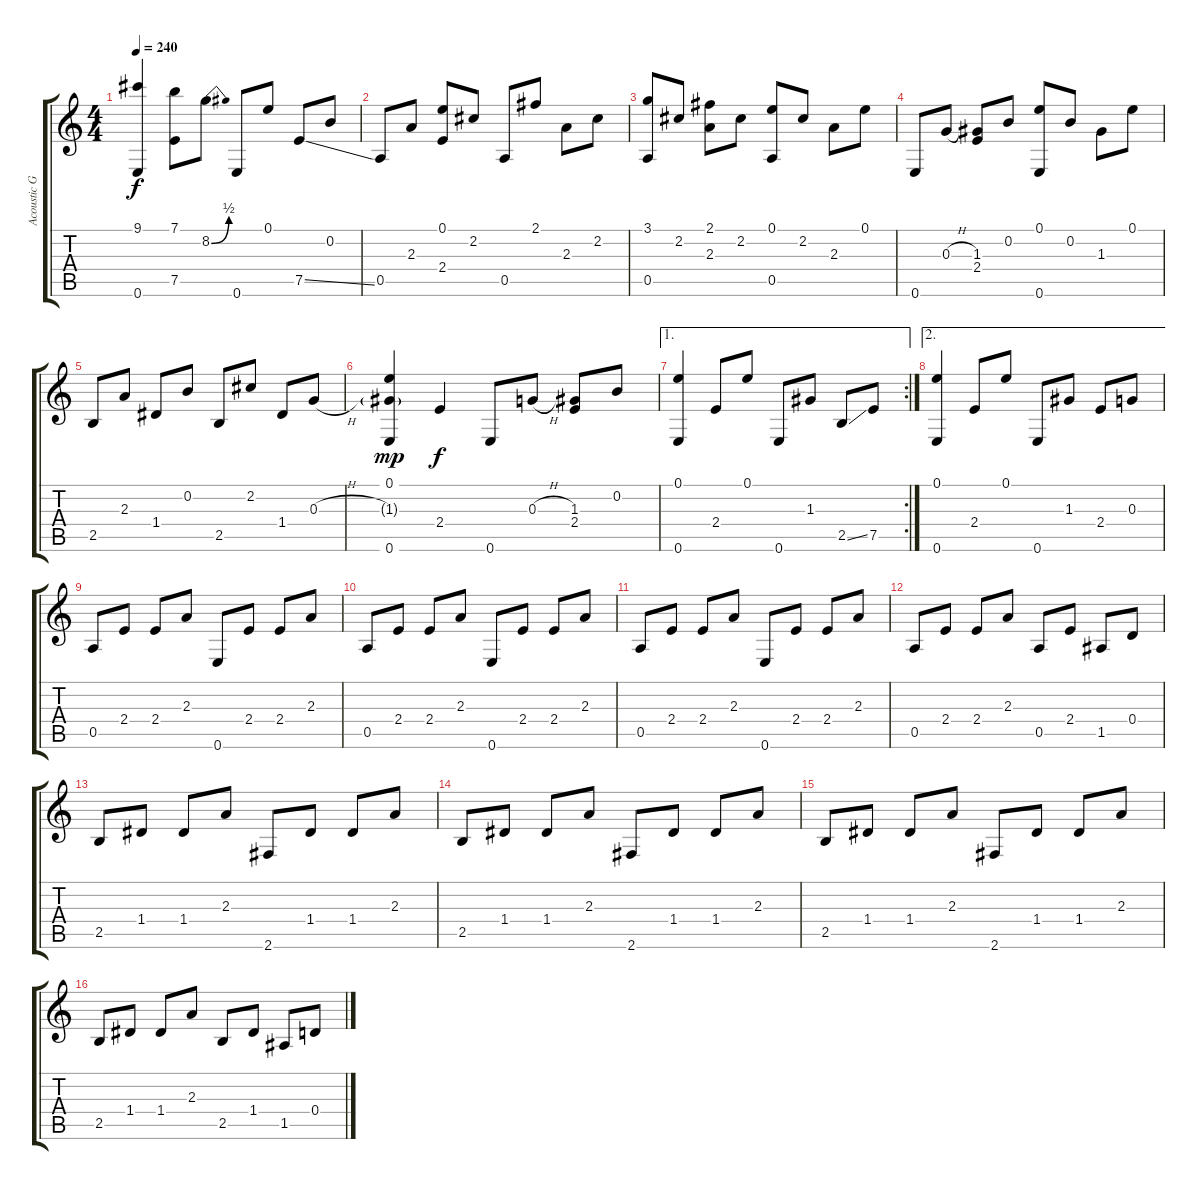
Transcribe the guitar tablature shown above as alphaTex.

\track ("Acoustic Guitar" "Acoustic G") {instrument acousticguitarsteel}
\staff {score tabs}
\tuning (E4 B3 G3 D3 A2 E2) {hide}
\ts (4 4)
\tempo 240
\clef g2
\ks c
(9.1 0.6).4{dy f} (7.1 7.5).8 8.2{be (bend 0 0 60 2)}.8 0.6.8 0.1.8 7.5{ss}.8 0.2.8 |
0.5.8 2.3.8 (0.1 2.4).8 2.2.8 0.5.8 2.1.8 2.3.8 2.2.8 |
(3.1 0.5).8 2.2.8 (2.1 2.3).8 2.2.8 (0.1 0.5).8 2.2.8 2.3.8 0.1.8 |
0.6.8 0.3{h}.8 (1.3 2.4).8 0.2.8 (0.1 0.6).8 0.2.8 1.3.8 0.1.8 |
2.5.8 2.3.8 1.4.8 0.2.8 2.5.8 2.2.8 1.4.8 0.3{h}.8 |
(0.1 1.3{g} 0.6).4{dy mp} 2.4.4{dy f} 0.6.8 0.3{h}.8 (1.3 2.4).8 0.2.8 |
\ae 1
\rc 2
(0.1 0.6).4 2.4.8 0.1.8 0.6.8 1.3.8 2.5{ss}.8 7.5.8 |
\ae 2
(0.1 0.6).4 2.4.8 0.1.8 0.6.8 1.3.8 2.4.8 0.3.8 |
0.5.8 2.4.8 2.4.8 2.3.8 0.6.8 2.4.8 2.4.8 2.3.8 |
0.5.8 2.4.8 2.4.8 2.3.8 0.6.8 2.4.8 2.4.8 2.3.8 |
0.5.8 2.4.8 2.4.8 2.3.8 0.6.8 2.4.8 2.4.8 2.3.8 |
0.5.8 2.4.8 2.4.8 2.3.8 0.5.8 2.4.8 1.5.8 0.4.8 |
2.5.8 1.4.8 1.4.8 2.3.8 2.6.8 1.4.8 1.4.8 2.3.8 |
2.5.8 1.4.8 1.4.8 2.3.8 2.6.8 1.4.8 1.4.8 2.3.8 |
2.5.8 1.4.8 1.4.8 2.3.8 2.6.8 1.4.8 1.4.8 2.3.8 |
2.5.8 1.4.8 1.4.8 2.3.8 2.5.8 1.4.8 1.5.8 0.4.8
